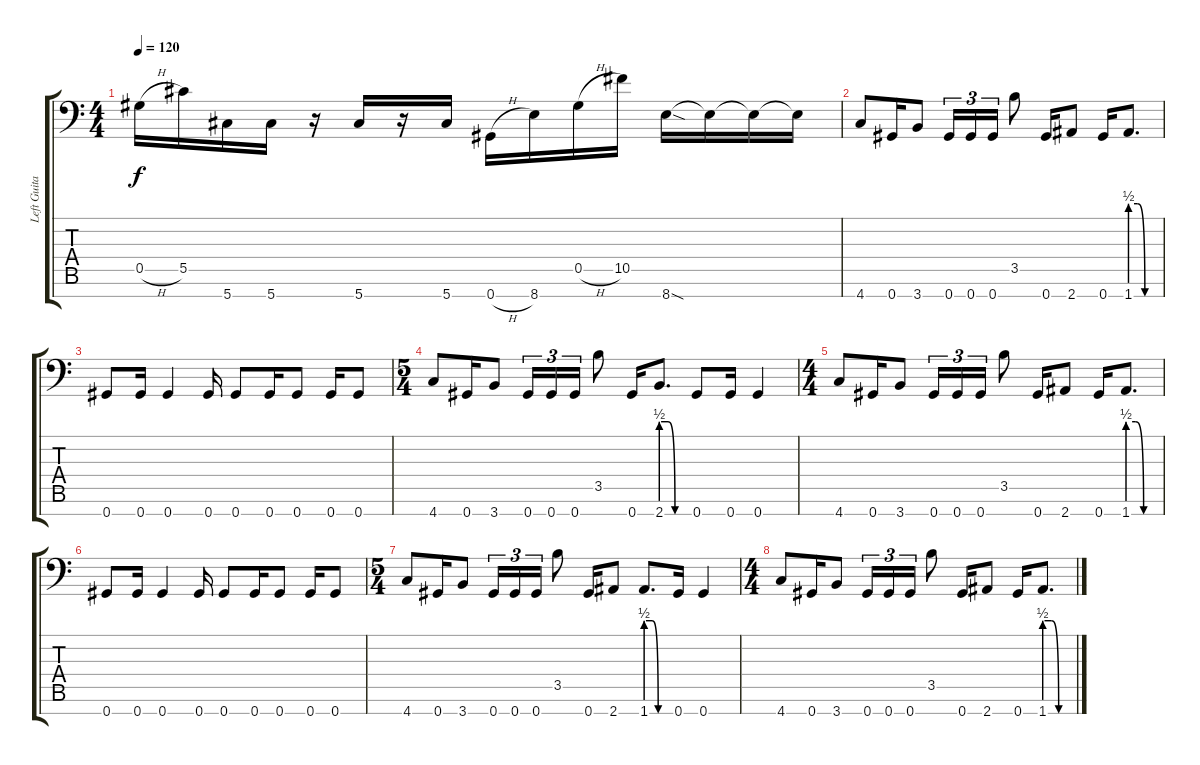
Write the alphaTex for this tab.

\track ("Left Guitar" "Left Guita") {instrument overdrivenguitar}
\staff {score tabs}
\tuning (Eb4 Bb3 Gb3 Db3 Ab2 Eb2 Ab1) {hide}
\ts (4 4)
\tempo 120
\clef f4
\ks c
0.5{h}.16{dy f} 5.5.16 5.7.16 5.7.16 r.16 5.7.16 r.16 5.7.16 0.7{h}.16 8.7.16 0.5{h}.16 10.5.16 8.7{sod}.16 8.7{t}.16 8.7{t}.16 8.7{t}.16 |
4.7.8 0.7.16 3.7.8 0.7.16{tu (3 2)} 0.7.16{tu (3 2)} 0.7.16{tu (3 2)} 3.5.8 0.7.16 2.7.8 0.7.16 1.7{be (custom 0 2 15 2 30 0 60 0)}.8{d} |
0.7.8 0.7.16 0.7.4 0.7.16 0.7.8 0.7.16 0.7.8 0.7.16 0.7.8 |
\ts (5 4)
4.7.8 0.7.16 3.7.8 0.7.16{tu (3 2)} 0.7.16{tu (3 2)} 0.7.16{tu (3 2)} 3.5.8 0.7.16 2.7{be (custom 0 2 15 2 30 0 60 0)}.8{d} 0.7.8 0.7.16 0.7.4 |
\ts (4 4)
4.7.8 0.7.16 3.7.8 0.7.16{tu (3 2)} 0.7.16{tu (3 2)} 0.7.16{tu (3 2)} 3.5.8 0.7.16 2.7.8 0.7.16 1.7{be (custom 0 2 15 2 30 0 60 0)}.8{d} |
0.7.8 0.7.16 0.7.4 0.7.16 0.7.8 0.7.16 0.7.8 0.7.16 0.7.8 |
\ts (5 4)
4.7.8 0.7.16 3.7.8 0.7.16{tu (3 2)} 0.7.16{tu (3 2)} 0.7.16{tu (3 2)} 3.5.8 0.7.16 2.7.8 1.7{be (custom 0 2 15 2 30 0 60 0)}.8{d} 0.7.16 0.7.4 |
\ts (4 4)
4.7.8 0.7.16 3.7.8 0.7.16{tu (3 2)} 0.7.16{tu (3 2)} 0.7.16{tu (3 2)} 3.5.8 0.7.16 2.7.8 0.7.16 1.7{be (custom 0 2 15 2 30 0 60 0)}.8{d}
